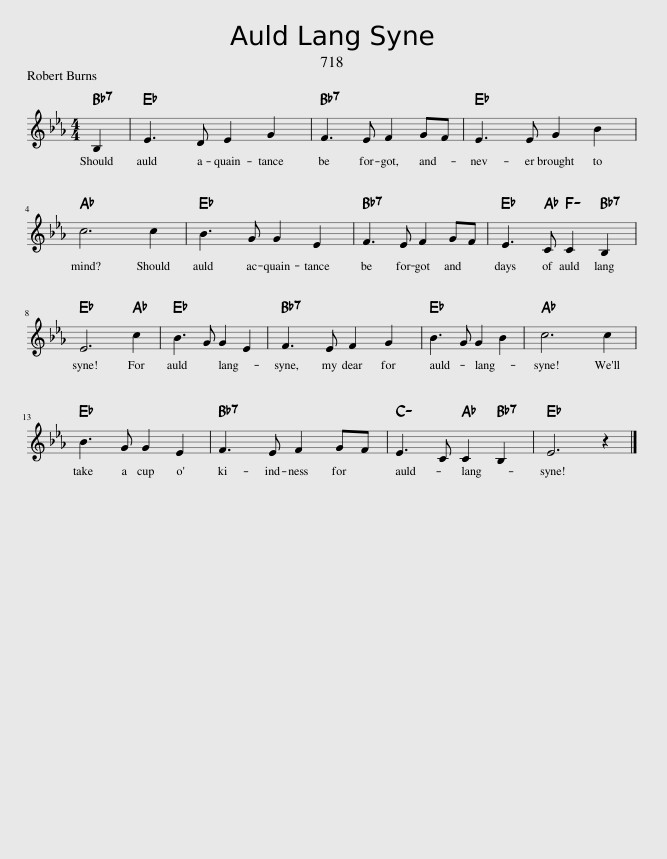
X:1
L:1/8
M:4/4
I:linebreak $
K:Eb
V:1 treble
V:1
 B,2 | E3 D E2 G2 | F3 E F2 GF | E3 E G2 B2 |$ c6 c2 | %5
 B3 G G2 E2 | F3 E F2 GF | E3 C C2 B,2 |$ E6 c2 | B3 G G2 E2 | %10
 F3 E F2 G2 | B3 G G2 B2 | c6 c2 |$ B3 G G2 E2 | F3 E F2 GF | %15
 E3 C C2 B,2 | E6 z2 |] %17
